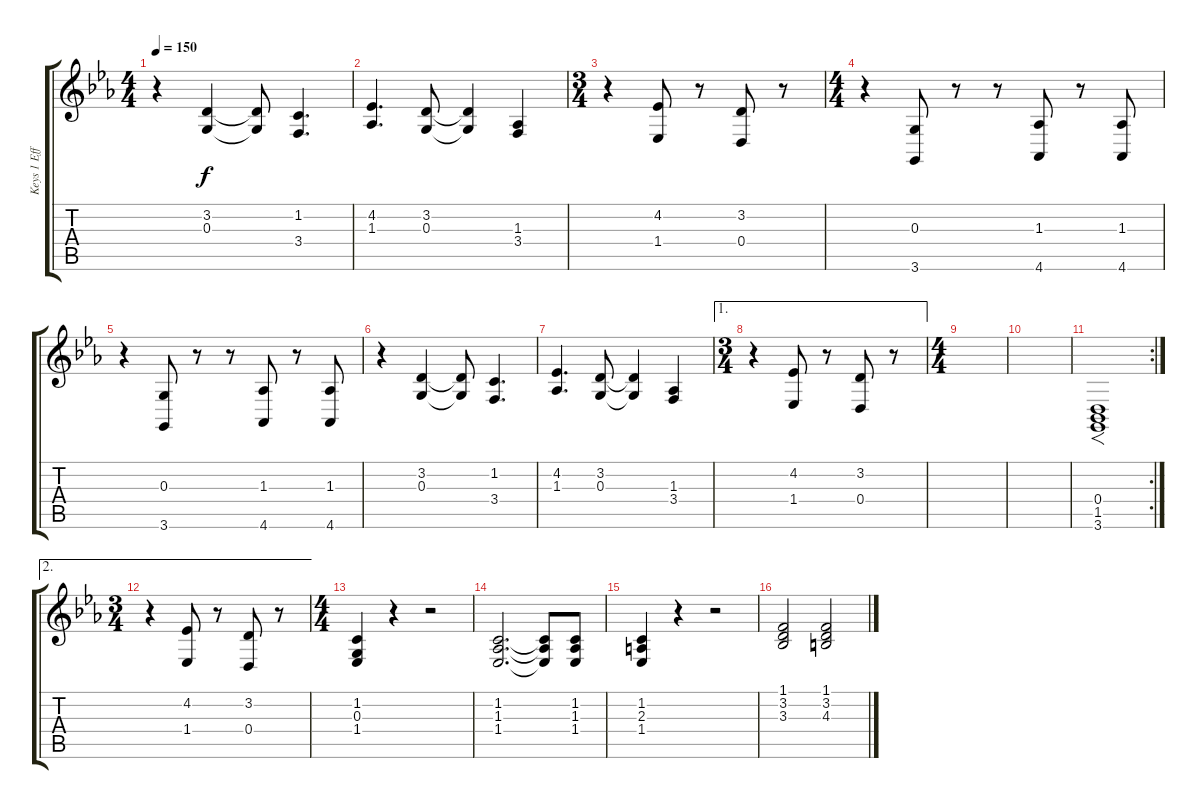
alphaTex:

\track ("Keys 1 Effect" "Keys 1 Eff") {instrument stringensemble1}
\staff {score tabs}
\tuning (E4 B3 G3 D3 A2 E2) {hide}
\ts (4 4)
\tempo 150
\clef g2
\ks eb
r.4{dy f} (3.2 0.3).4 (3.2{t} 0.3{t}).8 (1.2 3.4).4{d} |
(4.2 1.3).4{d} (3.2 0.3).8 (3.2{t} 0.3{t}).4 (1.3 3.4).4 |
\ts (3 4)
r.4 (4.2 1.4).8 r.8 (3.2 0.4).8 r.8 |
\ts (4 4)
r.4 (0.3 3.6).8 r.8 r.8 (1.3 4.6).8 r.8 (1.3 4.6).8 |
r.4 (0.3 3.6).8 r.8 r.8 (1.3 4.6).8 r.8 (1.3 4.6).8 |
r.4 (3.2 0.3).4 (3.2{t} 0.3{t}).8 (1.2 3.4).4{d} |
(4.2 1.3).4{d} (3.2 0.3).8 (3.2{t} 0.3{t}).4 (1.3 3.4).4 |
\ae 1
\ts (3 4)
r.4 (4.2 1.4).8 r.8 (3.2 0.4).8 r.8 |
\ts (4 4)
|
|
\rc 2
(0.4 1.5 3.6).1{f} |
\ae 2
\ts (3 4)
r.4 (4.2 1.4).8 r.8 (3.2 0.4).8 r.8 |
\ts (4 4)
(1.2 0.3 1.4).4 r.4 r.2 |
(1.2 1.3 1.4).2{d} (1.2{t} 1.3{t} 1.4{t}).8 (1.2 1.3 1.4).8 |
(1.2 2.3 1.4).4 r.4 r.2 |
(1.1 3.2 3.3).2 (1.1 3.2 4.3).2
